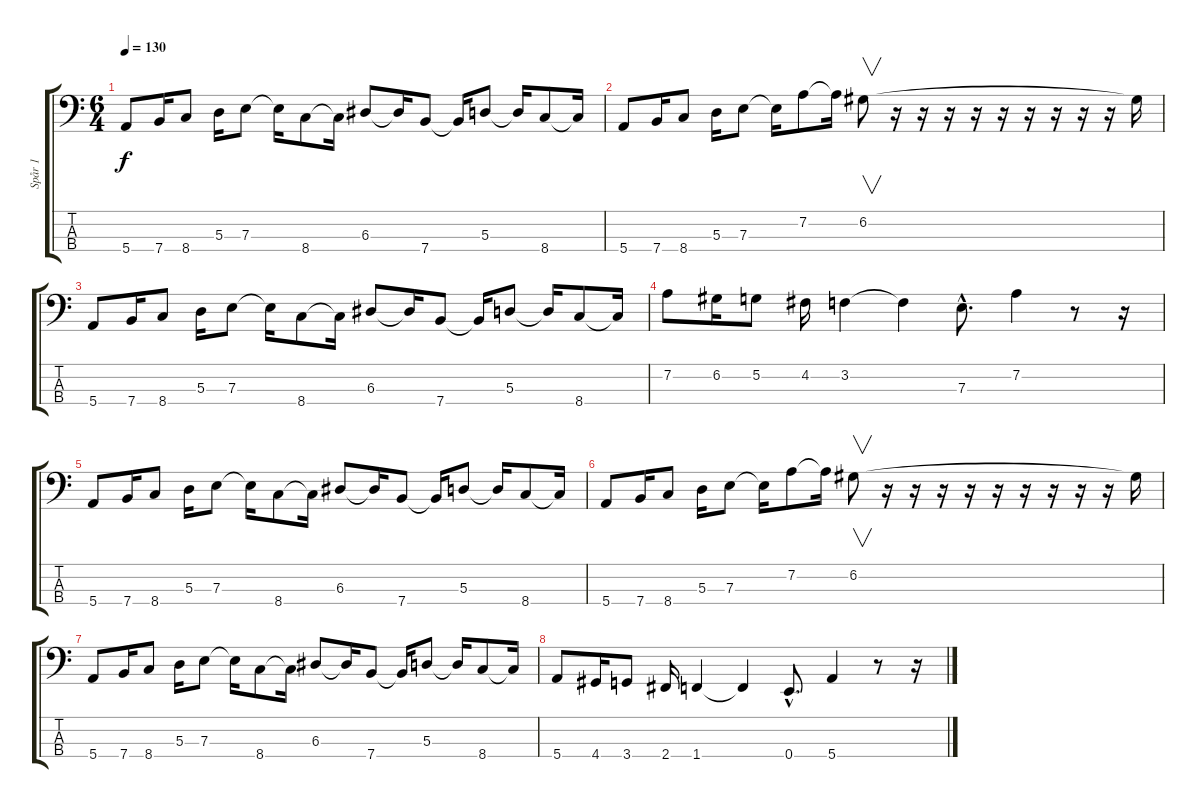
\track ("Spår 1" "Spår 1") {instrument acousticbass}
\staff {score tabs}
\tuning (G2 D2 A1 E1) {hide}
\ts (6 4)
\tempo 130
\clef f4
\ks c
5.4.8{dy f instrument acousticbass} 7.4.16 8.4.8 5.3.16 7.3.8 7.3{t}.16 8.4.8 8.4{t}.16 6.3.8 6.3{t}.16 7.4.8 7.4{t}.16 5.3.8 5.3{t}.16 8.4.8 8.4{t}.16 |
5.4.8 7.4.16 8.4.8 5.3.16 7.3.8 7.3{t}.16 7.2.8 7.2{t}.16 6.2.8{v} r.16 r.16 r.16 r.16 r.16 r.16 r.16 r.16 r.16 6.2{t}.16 |
5.4.8 7.4.16 8.4.8 5.3.16 7.3.8 7.3{t}.16 8.4.8 8.4{t}.16 6.3.8 6.3{t}.16 7.4.8 7.4{t}.16 5.3.8 5.3{t}.16 8.4.8 8.4{t}.16 |
7.2.8 6.2.16 5.2.8 4.2.16 3.2.4 3.2{t}.4 7.3{hac}.8{d} 7.2.4 r.8 r.16 |
5.4.8 7.4.16 8.4.8 5.3.16 7.3.8 7.3{t}.16 8.4.8 8.4{t}.16 6.3.8 6.3{t}.16 7.4.8 7.4{t}.16 5.3.8 5.3{t}.16 8.4.8 8.4{t}.16 |
5.4.8 7.4.16 8.4.8 5.3.16 7.3.8 7.3{t}.16 7.2.8 7.2{t}.16 6.2.8{v} r.16 r.16 r.16 r.16 r.16 r.16 r.16 r.16 r.16 6.2{t}.16 |
5.4.8 7.4.16 8.4.8 5.3.16 7.3.8 7.3{t}.16 8.4.8 8.4{t}.16 6.3.8 6.3{t}.16 7.4.8 7.4{t}.16 5.3.8 5.3{t}.16 8.4.8 8.4{t}.16 |
5.4.8 4.4.16 3.4.8 2.4.16 1.4.4 1.4{t}.4 0.4{hac}.8{d} 5.4.4 r.8 r.16
